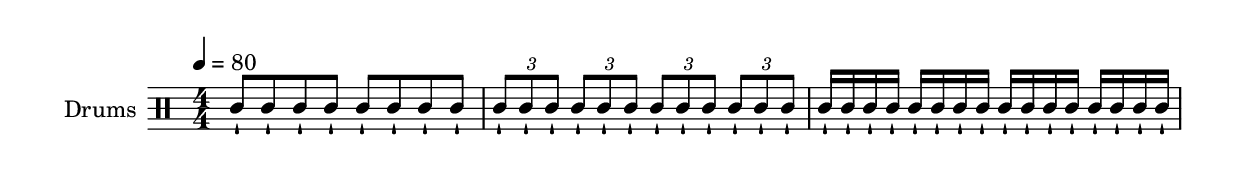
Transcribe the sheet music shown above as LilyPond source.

\include "common/header.ly"

%for how many bars to stick to one pattern:
%maybe TODO: support single quarters
the_loop_times=1

myMusic = {
    \repeat unfold \the_loop_times { \accP8 \repeat unfold 3 { \reg8 \accS8 } \reg8 } %8th
    \repeat unfold \the_loop_times { %8th triplets
        \tuplet 3/2 {\accP8 \reg8 \reg8}
        \repeat unfold 3 { \tuplet 3/2 { \accS8 \reg8 \reg8 } }
    }
    \repeat unfold \the_loop_times { %16th
        \accP16 \repeat unfold 3 { \reg16 }
        \repeat unfold 3 { 
            \accS16 \repeat unfold 3 { \reg16 }
        }
    }
}

\include "common/footer.ly"
